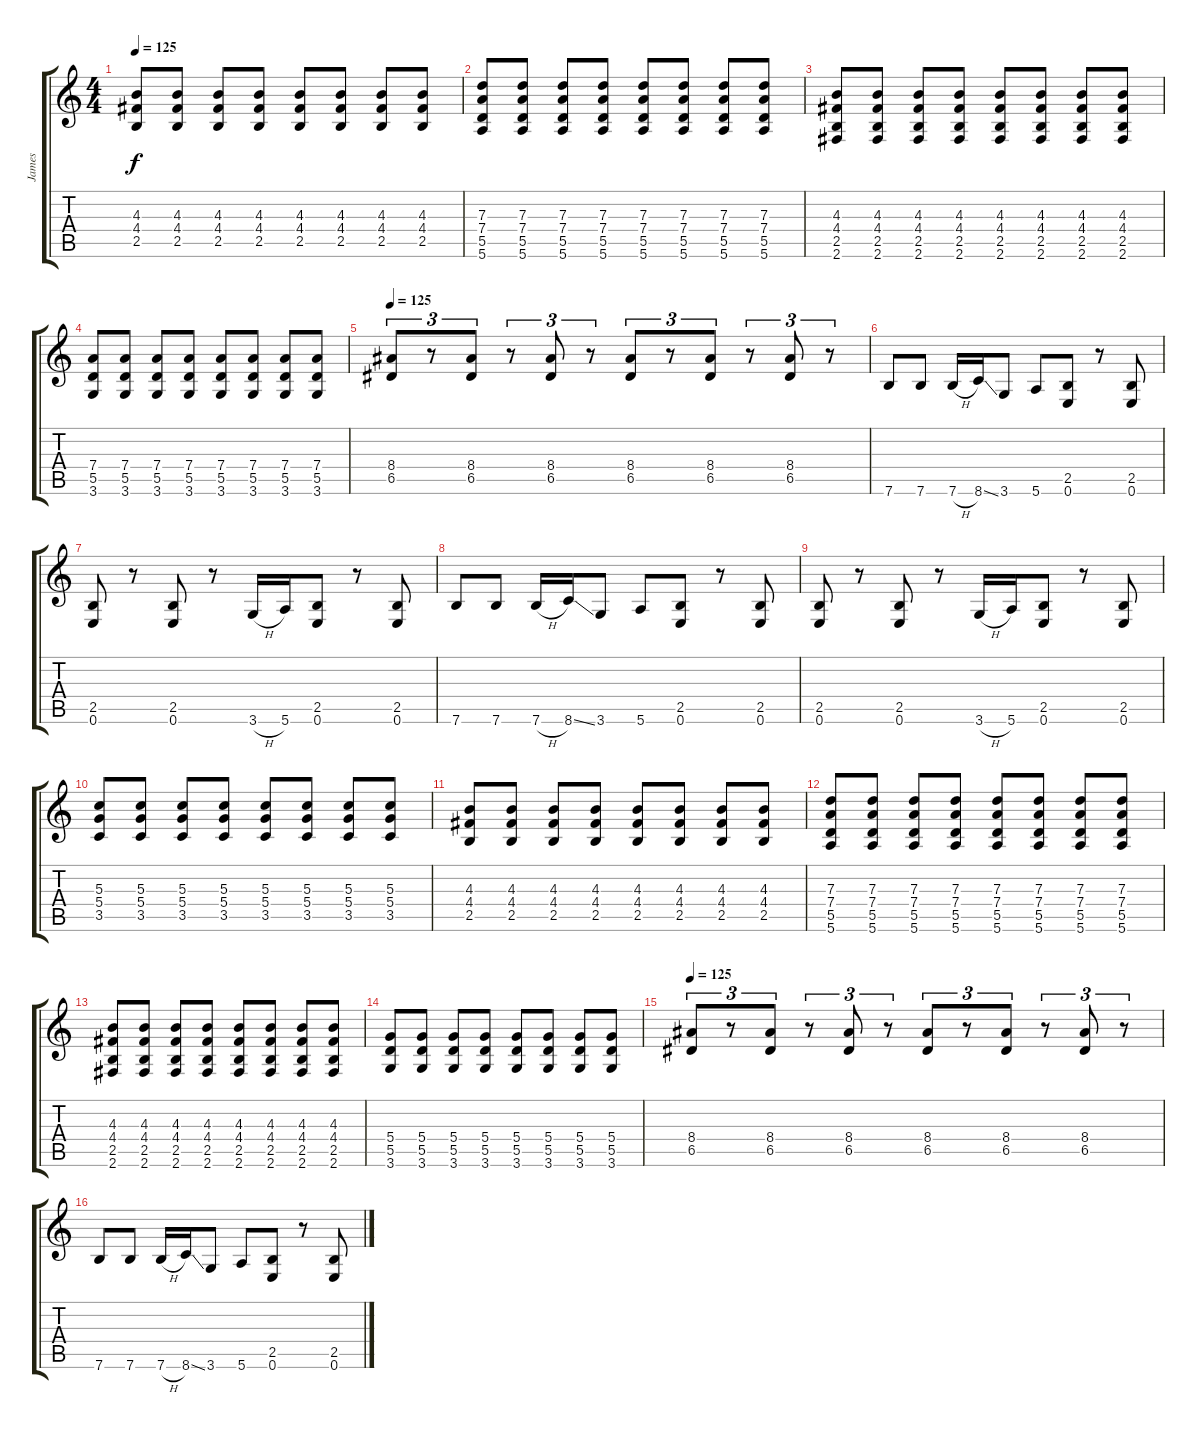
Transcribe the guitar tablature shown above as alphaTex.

\track ("James" "James") {instrument electricguitarclean}
\staff {score tabs}
\tuning (E4 B3 G3 D3 A2 E2) {hide}
\ts (4 4)
\tempo 125
\clef g2
\ks c
(4.3 4.4 2.5).8{dy f} (4.3 4.4 2.5).8 (4.3 4.4 2.5).8 (4.3 4.4 2.5).8 (4.3 4.4 2.5).8 (4.3 4.4 2.5).8 (4.3 4.4 2.5).8 (4.3 4.4 2.5).8 |
(7.3 7.4 5.5 5.6).8 (7.3 7.4 5.5 5.6).8 (7.3 7.4 5.5 5.6).8 (7.3 7.4 5.5 5.6).8 (7.3 7.4 5.5 5.6).8 (7.3 7.4 5.5 5.6).8 (7.3 7.4 5.5 5.6).8 (7.3 7.4 5.5 5.6).8 |
(4.3 4.4 2.5 2.6).8 (4.3 4.4 2.5 2.6).8 (4.3 4.4 2.5 2.6).8 (4.3 4.4 2.5 2.6).8 (4.3 4.4 2.5 2.6).8 (4.3 4.4 2.5 2.6).8 (4.3 4.4 2.5 2.6).8 (4.3 4.4 2.5 2.6).8 |
(7.4 5.5 3.6).8 (7.4 5.5 3.6).8 (7.4 5.5 3.6).8 (7.4 5.5 3.6).8 (7.4 5.5 3.6).8 (7.4 5.5 3.6).8 (7.4 5.5 3.6).8 (7.4 5.5 3.6).8 |
\tempo 125
(8.4 6.5).8{tu (3 2) volume 13 instrument distortionguitar} r.8{tu (3 2)} (8.4 6.5).8{tu (3 2)} r.8{tu (3 2)} (8.4 6.5).8{tu (3 2)} r.8{tu (3 2)} (8.4 6.5).8{tu (3 2)} r.8{tu (3 2)} (8.4 6.5).8{tu (3 2)} r.8{tu (3 2)} (8.4 6.5).8{tu (3 2)} r.8{tu (3 2)} |
7.6.8 7.6.8 7.6{h}.16 8.6{ss}.16 3.6.8 5.6.8 (2.5 0.6).8 r.8 (2.5 0.6).8 |
(2.5 0.6).8 r.8 (2.5 0.6).8 r.8 3.6{h}.16 5.6.16 (2.5 0.6).8 r.8 (2.5 0.6).8 |
7.6.8 7.6.8 7.6{h}.16 8.6{ss}.16 3.6.8 5.6.8 (2.5 0.6).8 r.8 (2.5 0.6).8 |
(2.5 0.6).8 r.8 (2.5 0.6).8 r.8 3.6{h}.16 5.6.16 (2.5 0.6).8 r.8 (2.5 0.6).8 |
(5.3 5.4 3.5).8{instrument distortionguitar} (5.3 5.4 3.5).8 (5.3 5.4 3.5).8 (5.3 5.4 3.5).8 (5.3 5.4 3.5).8 (5.3 5.4 3.5).8 (5.3 5.4 3.5).8 (5.3 5.4 3.5).8 |
(4.3 4.4 2.5).8 (4.3 4.4 2.5).8 (4.3 4.4 2.5).8 (4.3 4.4 2.5).8 (4.3 4.4 2.5).8 (4.3 4.4 2.5).8 (4.3 4.4 2.5).8 (4.3 4.4 2.5).8 |
(7.3 7.4 5.5 5.6).8 (7.3 7.4 5.5 5.6).8 (7.3 7.4 5.5 5.6).8 (7.3 7.4 5.5 5.6).8 (7.3 7.4 5.5 5.6).8 (7.3 7.4 5.5 5.6).8 (7.3 7.4 5.5 5.6).8 (7.3 7.4 5.5 5.6).8 |
(4.3 4.4 2.5 2.6).8 (4.3 4.4 2.5 2.6).8 (4.3 4.4 2.5 2.6).8 (4.3 4.4 2.5 2.6).8 (4.3 4.4 2.5 2.6).8 (4.3 4.4 2.5 2.6).8 (4.3 4.4 2.5 2.6).8 (4.3 4.4 2.5 2.6).8 |
(5.4 5.5 3.6).8 (5.4 5.5 3.6).8 (5.4 5.5 3.6).8 (5.4 5.5 3.6).8 (5.4 5.5 3.6).8 (5.4 5.5 3.6).8 (5.4 5.5 3.6).8 (5.4 5.5 3.6).8 |
\tempo 125
(8.4 6.5).8{tu (3 2) volume 13 instrument distortionguitar} r.8{tu (3 2)} (8.4 6.5).8{tu (3 2)} r.8{tu (3 2)} (8.4 6.5).8{tu (3 2)} r.8{tu (3 2)} (8.4 6.5).8{tu (3 2)} r.8{tu (3 2)} (8.4 6.5).8{tu (3 2)} r.8{tu (3 2)} (8.4 6.5).8{tu (3 2)} r.8{tu (3 2)} |
7.6.8 7.6.8 7.6{h}.16 8.6{ss}.16 3.6.8 5.6.8 (2.5 0.6).8 r.8 (2.5 0.6).8
